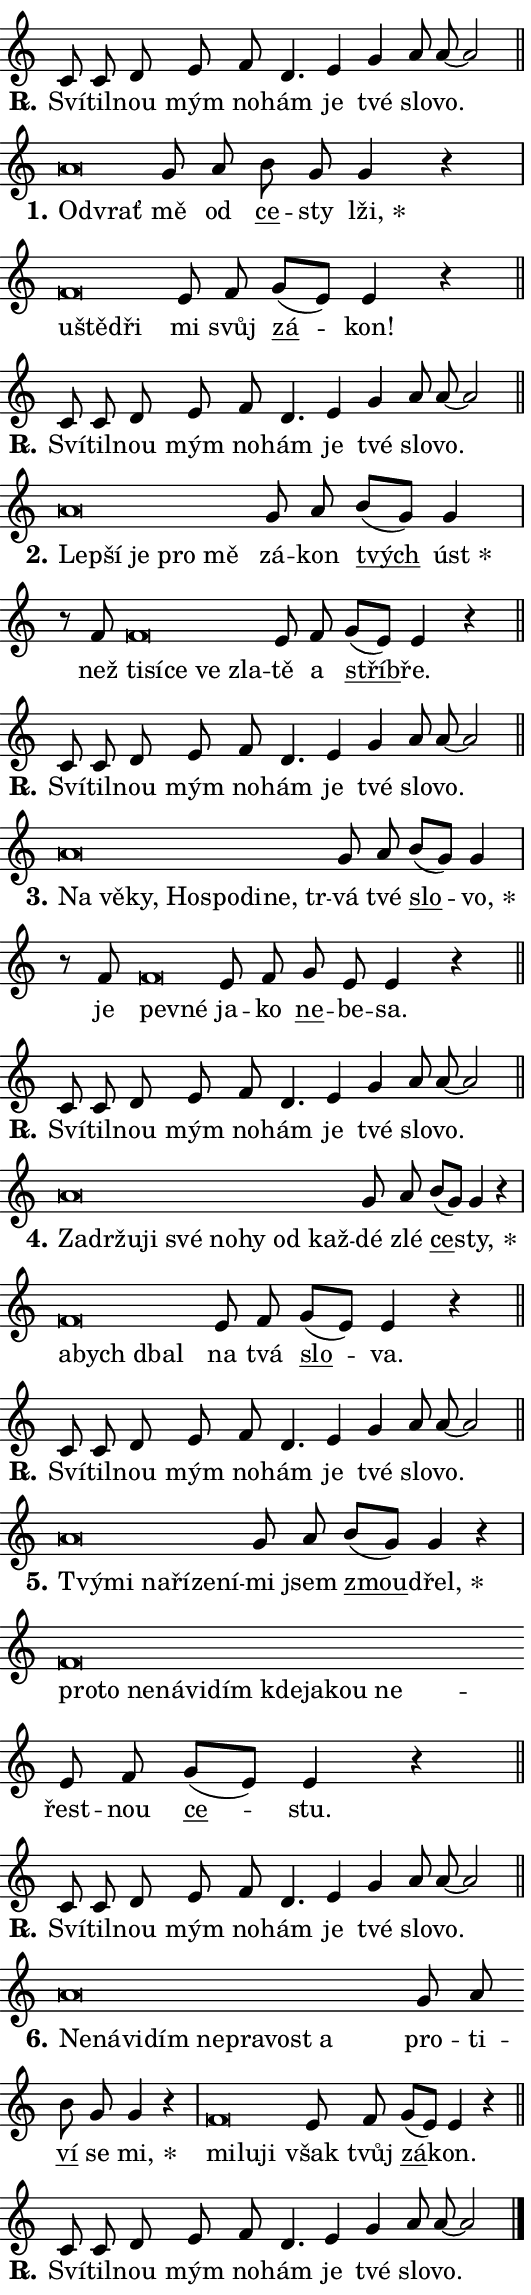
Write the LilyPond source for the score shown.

\version "2.24.0"
\header { tagline = "" }
\paper {
  indent = 0\cm
  top-margin = 0\cm
  right-margin = 0.13\cm % to fit lyric hyphens
  bottom-margin = 0\cm
  left-margin = 0\cm
  paper-width = 9\cm
  page-breaking = #ly:one-page-breaking
  system-system-spacing.basic-distance = #11
  score-system-spacing.basic-distance = #11
  ragged-last = ##f
}


%% Author: Thomas Morley
%% https://lists.gnu.org/archive/html/lilypond-user/2020-05/msg00002.html
#(define (line-position grob)
"Returns position of @var[grob} in current system:
   @code{'start}, if at first time-step
   @code{'end}, if at last time-step
   @code{'middle} otherwise
"
  (let* ((col (ly:item-get-column grob))
         (ln (ly:grob-object col 'left-neighbor))
         (rn (ly:grob-object col 'right-neighbor))
         (col-to-check-left (if (ly:grob? ln) ln col))
         (col-to-check-right (if (ly:grob? rn) rn col))
         (break-dir-left
           (and
             (ly:grob-property col-to-check-left 'non-musical #f)
             (ly:item-break-dir col-to-check-left)))
         (break-dir-right
           (and
             (ly:grob-property col-to-check-right 'non-musical #f)
             (ly:item-break-dir col-to-check-right))))
        (cond ((eqv? 1 break-dir-left) 'start)
              ((eqv? -1 break-dir-right) 'end)
              (else 'middle))))

#(define (tranparent-at-line-position vctor)
  (lambda (grob)
  "Relying on @code{line-position} select the relevant enry from @var{vctor}.
Used to determine transparency,"
    (case (line-position grob)
      ((end) (not (vector-ref vctor 0)))
      ((middle) (not (vector-ref vctor 1)))
      ((start) (not (vector-ref vctor 2))))))

noteHeadBreakVisibility =
#(define-music-function (break-visibility)(vector?)
"Makes @code{NoteHead}s transparent relying on @var{break-visibility}"
#{
  \override NoteHead.transparent =
    #(tranparent-at-line-position break-visibility)
#})

#(define delete-ledgers-for-transparent-note-heads
  (lambda (grob)
    "Reads whether a @code{NoteHead} is transparent.
If so this @code{NoteHead} is removed from @code{'note-heads} from
@var{grob}, which is supposed to be @code{LedgerLineSpanner}.
As a result ledgers are not printed for this @code{NoteHead}"
    (let* ((nhds-array (ly:grob-object grob 'note-heads))
           (nhds-list
             (if (ly:grob-array? nhds-array)
                 (ly:grob-array->list nhds-array)
                 '()))
           ;; Relies on the transparent-property being done before
           ;; Staff.LedgerLineSpanner.after-line-breaking is executed.
           ;; This is fragile ...
           (to-keep
             (remove
               (lambda (nhd)
                 (ly:grob-property nhd 'transparent #f))
               nhds-list)))
      ;; TODO find a better method to iterate over grob-arrays, similiar
      ;; to filter/remove etc for lists
      ;; For now rebuilt from scratch
      (set! (ly:grob-object grob 'note-heads)  '())
      (for-each
        (lambda (nhd)
          (ly:pointer-group-interface::add-grob grob 'note-heads nhd))
        to-keep))))

squashNotes = {
  \override NoteHead.X-extent = #'(-0.2 . 0.2)
  \override NoteHead.Y-extent = #'(-0.75 . 0)
  \override NoteHead.stencil =
    #(lambda (grob)
       (let ((pos (ly:grob-property grob 'staff-position)))
         (begin
           (if (< pos -7) (display "ERROR: Lower brevis then expected\n") (display ""))
           (if (<= pos -6) ly:text-interface::print ly:note-head::print))))
}
unSquashNotes = {
  \revert NoteHead.X-extent
  \revert NoteHead.Y-extent
  \revert NoteHead.stencil
}

hideNotes = \noteHeadBreakVisibility #begin-of-line-visible
unHideNotes = \noteHeadBreakVisibility #all-visible

% work-around for resetting accidentals
% https://lilypond.org/doc/v2.23/Documentation/notation/displaying-rhythms#unmetered-music
cadenzaMeasure = {
  \cadenzaOff
  \partial 1024 s1024
  \cadenzaOn
}

#(define-markup-command (accent layout props text) (markup?)
  "Underline accented syllable"
  (interpret-markup layout props
    #{\markup \override #'(offset . 4.3) \underline { #text }#}))

responsum = \markup \concat {
  "R" \hspace #-1.05 \path #0.1 #'((moveto 0 0.07) (lineto 0.9 0.8)) \hspace #0.05 "."
}

spaceSize = #0.6828661417322834 % exact space size for TeX Gyre Schola

\layout {
  \context {
    \Staff
    \remove "Time_signature_engraver"
    \override LedgerLineSpanner.after-line-breaking = #delete-ledgers-for-transparent-note-heads
  }
  \context {
    \Lyrics {
      \override LyricSpace.minimum-distance = \spaceSize
      \override LyricText.font-name = #"TeX Gyre Schola"
      \override LyricText.font-size = 1
      \override StanzaNumber.font-name = #"TeX Gyre Schola Bold"
      \override StanzaNumber.font-size = 1
    }
  }
  \context {
    \Score 
    \override NoteHead.text =
      #(lambda (grob) 
        (let ((pos (ly:grob-property grob 'staff-position)))
          #{\markup {
            \combine
              \halign #-0.55 \raise #(if (= pos -6) 0 0.5) \override #'(thickness . 2) \draw-line #'(3.2 . 0)
              \musicglyph "noteheads.sM1"
          }#}))
  }
}

% magnetic-lyrics.ily
%
%   written by
%     Jean Abou Samra <jean@abou-samra.fr>
%     Werner Lemberg <wl@gnu.org>
%
%   adapted by
%     Jiri Hon <jiri.hon@gmail.com>
%
% Version 2022-Apr-15

% https://www.mail-archive.com/lilypond-user@gnu.org/msg149350.html

#(define (Left_hyphen_pointer_engraver context)
   "Collect syllable-hyphen-syllable occurrences in lyrics and store
them in properties.  This engraver only looks to the left.  For
example, if the lyrics input is @code{foo -- bar}, it does the
following.

@itemize @bullet
@item
Set the @code{text} property of the @code{LyricHyphen} grob between
@q{foo} and @q{bar} to @code{foo}.

@item
Set the @code{left-hyphen} property of the @code{LyricText} grob with
text @q{foo} to the @code{LyricHyphen} grob between @q{foo} and
@q{bar}.
@end itemize

Use this auxiliary engraver in combination with the
@code{lyric-@/text::@/apply-@/magnetic-@/offset!} hook."
   (let ((hyphen #f)
         (text #f))
     (make-engraver
      (acknowledgers
       ((lyric-syllable-interface engraver grob source-engraver)
        (set! text grob)))
      (end-acknowledgers
       ((lyric-hyphen-interface engraver grob source-engraver)
        ;(when (not (grob::has-interface grob 'lyric-space-interface))
          (set! hyphen grob)));)
      ((stop-translation-timestep engraver)
       (when (and text hyphen)
         (ly:grob-set-object! text 'left-hyphen hyphen))
       (set! text #f)
       (set! hyphen #f)))))

#(define (lyric-text::apply-magnetic-offset! grob)
   "If the space between two syllables is less than the value in
property @code{LyricText@/.details@/.squash-threshold}, move the right
syllable to the left so that it gets concatenated with the left
syllable.

Use this function as a hook for
@code{LyricText@/.after-@/line-@/breaking} if the
@code{Left_@/hyphen_@/pointer_@/engraver} is active."
   (let ((hyphen (ly:grob-object grob 'left-hyphen #f)))
     (when hyphen
       (let ((left-text (ly:spanner-bound hyphen LEFT)))
         (when (grob::has-interface left-text 'lyric-syllable-interface)
           (let* ((common (ly:grob-common-refpoint grob left-text X))
                  (this-x-ext (ly:grob-extent grob common X))
                  (left-x-ext
                   (begin
                     ;; Trigger magnetism for left-text.
                     (ly:grob-property left-text 'after-line-breaking)
                     (ly:grob-extent left-text common X)))
                  ;; `delta` is the gap width between two syllables.
                  (delta (- (interval-start this-x-ext)
                            (interval-end left-x-ext)))
                  (details (ly:grob-property grob 'details))
                  (threshold (assoc-get 'squash-threshold details 0.2)))
             (when (< delta threshold)
               (let* (;; We have to manipulate the input text so that
                      ;; ligatures crossing syllable boundaries are not
                      ;; disabled.  For languages based on the Latin
                      ;; script this is essentially a beautification.
                      ;; However, for non-Western scripts it can be a
                      ;; necessity.
                      (lt (ly:grob-property left-text 'text))
                      (rt (ly:grob-property grob 'text))
                      (is-space (grob::has-interface hyphen 'lyric-space-interface))
                      (space (if is-space " " ""))
                      (extra-delta (if is-space spaceSize 0))
                      ;; Append new syllable.
                      (ltrt-space (if (and (string? lt) (string? rt))
                                (string-append lt space rt)
                                (make-concat-markup (list lt space rt))))
                      ;; Right-align `ltrt` to the right side.
                      (ltrt-space-markup (grob-interpret-markup
                               grob
                               (make-translate-markup
                                (cons (interval-length this-x-ext) 0)
                                (make-right-align-markup ltrt-space)))))
                 (begin
                   ;; Don't print `left-text`.
                   (ly:grob-set-property! left-text 'stencil #f)
                   ;; Set text and stencil (which holds all collected
                   ;; syllables so far) and shift it to the left.
                   (ly:grob-set-property! grob 'text ltrt-space)
                   (ly:grob-set-property! grob 'stencil ltrt-space-markup)
                   (ly:grob-translate-axis! grob (- (- delta extra-delta)) X))))))))))


#(define (lyric-hyphen::displace-bounds-first grob)
   ;; Make very sure this callback isn't triggered too early.
   (let ((left (ly:spanner-bound grob LEFT))
         (right (ly:spanner-bound grob RIGHT)))
     (ly:grob-property left 'after-line-breaking)
     (ly:grob-property right 'after-line-breaking)
     (ly:lyric-hyphen::print grob)))

squashThreshold = #0.4

\layout {
  \context {
    \Lyrics
    \consists #Left_hyphen_pointer_engraver
    \override LyricText.after-line-breaking =
      #lyric-text::apply-magnetic-offset!
    \override LyricHyphen.stencil = #lyric-hyphen::displace-bounds-first
    \override LyricText.details.squash-threshold = \squashThreshold
    \override LyricHyphen.minimum-distance = 0
    \override LyricHyphen.minimum-length = \squashThreshold
  }
}

squashText = \override LyricText.details.squash-threshold = 9999
unSquashText = \override LyricText.details.squash-threshold = \squashThreshold

leftText = \override LyricText.self-alignment-X = #LEFT
unLeftText = \revert LyricText.self-alignment-X

starOffset = #(lambda (grob) 
                (let ((x_offset (ly:self-alignment-interface::aligned-on-x-parent grob)))
                  (if (= x_offset 0) 0 (+ x_offset 1.2))))

star = #(define-music-function (syllable)(string?)
"Append star separator at the end of a syllable"
#{
  \once \override LyricText.X-offset = #starOffset
  \lyricmode { \markup {
    #syllable
    \override #'((font-name . "TeX Gyre Schola Bold")) \hspace #0.2 \lower #0.65 \larger "*"
  } }
#})

starAccent = #(define-music-function (syllable)(string?)
"Append star separator at the end of a syllable and make accent"
#{
  \once \override LyricText.X-offset = #starOffset
  \lyricmode { \markup {
    \accent #syllable
    \override #'((font-name . "TeX Gyre Schola Bold")) \hspace #0.2 \lower #0.65 \larger "*"
  } }
#})

breath = #(define-music-function (syllable)(string?)
"Append breathing indicator at the end of a syllable"
#{
  \lyricmode { \markup { #syllable "+" } }
#})

optionalBreath = #(define-music-function (syllable)(string?)
"Append optional breathing indicator at the end of a syllable"
#{
  \lyricmode { \markup { #syllable "(+)" } }
#})


\score {
    <<
        \new Voice = "melody" { \cadenzaOn \key c \major \relative { c'8 c d e f d4. \bar "" e4 g a8 a~ a2 \cadenzaMeasure \bar "||" \break } }
        \new Lyrics \lyricsto "melody" { \lyricmode { \set stanza = \responsum
Sví -- til -- nou mým no -- hám je tvé slo -- vo. } }
    >>
    \layout {}
}

\score {
    <<
        \new Voice = "melody" { \cadenzaOn \key c \major \relative { \squashNotes a'\breve*1/16 \hideNotes \breve*1/16 \bar "" \unHideNotes \unSquashNotes g8 a \bar "" b g g4 r \cadenzaMeasure \bar "|" \squashNotes f\breve*1/16 \hideNotes \breve*1/16 \breve*1/16 \bar "" \unHideNotes \unSquashNotes e8 f \bar "" g[( e)] e4 r \cadenzaMeasure \bar "||" \break } }
        \new Lyrics \lyricsto "melody" { \lyricmode { \set stanza = "1."
\leftText Od -- \squashText vrať \unLeftText \unSquashText mě od \markup \accent ce -- sty \star lži, \leftText u -- \squashText ště -- dři \unLeftText \unSquashText mi svůj \markup \accent zá -- kon! } }
    >>
    \layout {}
}

\score {
    <<
        \new Voice = "melody" { \cadenzaOn \key c \major \relative { c'8 c d e f d4. \bar "" e4 g a8 a~ a2 \cadenzaMeasure \bar "||" \break } }
        \new Lyrics \lyricsto "melody" { \lyricmode { \set stanza = \responsum
Sví -- til -- nou mým no -- hám je tvé slo -- vo. } }
    >>
    \layout {}
}

\score {
    <<
        \new Voice = "melody" { \cadenzaOn \key c \major \relative { \squashNotes a'\breve*1/16 \hideNotes \breve*1/16 \bar "" \breve*1/16 \bar "" \breve*1/16 \breve*1/16 \bar "" \unHideNotes \unSquashNotes g8 a \bar "" b[( g)] g4 \cadenzaMeasure \bar "|" r8 f8 \squashNotes f\breve*1/16 \hideNotes \breve*1/16 \bar "" \breve*1/16 \bar "" \breve*1/16 \breve*1/16 \bar "" \unHideNotes \unSquashNotes e8 f \bar "" g[( e)] e4 r \cadenzaMeasure \bar "||" \break } }
        \new Lyrics \lyricsto "melody" { \lyricmode { \set stanza = "2."
\leftText Lep -- \squashText ší je pro mě \unLeftText \unSquashText zá -- kon \markup \accent tvých \star úst než \leftText ti -- \squashText sí -- ce ve zla -- \unLeftText \unSquashText tě a \markup \accent stříb -- ře. } }
    >>
    \layout {}
}

\score {
    <<
        \new Voice = "melody" { \cadenzaOn \key c \major \relative { c'8 c d e f d4. \bar "" e4 g a8 a~ a2 \cadenzaMeasure \bar "||" \break } }
        \new Lyrics \lyricsto "melody" { \lyricmode { \set stanza = \responsum
Sví -- til -- nou mým no -- hám je tvé slo -- vo. } }
    >>
    \layout {}
}

\score {
    <<
        \new Voice = "melody" { \cadenzaOn \key c \major \relative { \squashNotes a'\breve*1/16 \hideNotes \breve*1/16 \bar "" \breve*1/16 \bar "" \breve*1/16 \bar "" \breve*1/16 \bar "" \breve*1/16 \bar "" \breve*1/16 \breve*1/16 \bar "" \unHideNotes \unSquashNotes g8 a \bar "" b[( g)] g4 \cadenzaMeasure \bar "|" r8 f8 \squashNotes f\breve*1/16 \hideNotes \breve*1/16 \bar "" \unHideNotes \unSquashNotes e8 f \bar "" g e e4 r \cadenzaMeasure \bar "||" \break } }
        \new Lyrics \lyricsto "melody" { \lyricmode { \set stanza = "3."
\leftText Na \squashText vě -- ky, Ho -- spo -- di -- ne, tr -- \unLeftText \unSquashText vá tvé \markup \accent slo -- \star vo, je \leftText pev -- \squashText né \unLeftText \unSquashText ja -- ko \markup \accent ne -- be -- sa. } }
    >>
    \layout {}
}

\score {
    <<
        \new Voice = "melody" { \cadenzaOn \key c \major \relative { c'8 c d e f d4. \bar "" e4 g a8 a~ a2 \cadenzaMeasure \bar "||" \break } }
        \new Lyrics \lyricsto "melody" { \lyricmode { \set stanza = \responsum
Sví -- til -- nou mým no -- hám je tvé slo -- vo. } }
    >>
    \layout {}
}

\score {
    <<
        \new Voice = "melody" { \cadenzaOn \key c \major \relative { \squashNotes a'\breve*1/16 \hideNotes \breve*1/16 \bar "" \breve*1/16 \bar "" \breve*1/16 \bar "" \breve*1/16 \bar "" \breve*1/16 \bar "" \breve*1/16 \bar "" \breve*1/16 \breve*1/16 \bar "" \unHideNotes \unSquashNotes g8 a \bar "" b[( g)] g4 r \cadenzaMeasure \bar "|" \squashNotes f\breve*1/16 \hideNotes \breve*1/16 \breve*1/16 \bar "" \unHideNotes \unSquashNotes e8 f \bar "" g[( e)] e4 r \cadenzaMeasure \bar "||" \break } }
        \new Lyrics \lyricsto "melody" { \lyricmode { \set stanza = "4."
\leftText Za -- \squashText dr -- žu -- ji své no -- hy od kaž -- \unLeftText \unSquashText dé zlé \markup \accent ce -- \star sty, \leftText a -- \squashText bych dbal \unLeftText \unSquashText na tvá \markup \accent slo -- va. } }
    >>
    \layout {}
}

\score {
    <<
        \new Voice = "melody" { \cadenzaOn \key c \major \relative { c'8 c d e f d4. \bar "" e4 g a8 a~ a2 \cadenzaMeasure \bar "||" \break } }
        \new Lyrics \lyricsto "melody" { \lyricmode { \set stanza = \responsum
Sví -- til -- nou mým no -- hám je tvé slo -- vo. } }
    >>
    \layout {}
}

\score {
    <<
        \new Voice = "melody" { \cadenzaOn \key c \major \relative { \squashNotes a'\breve*1/16 \hideNotes \breve*1/16 \bar "" \breve*1/16 \bar "" \breve*1/16 \bar "" \breve*1/16 \breve*1/16 \bar "" \unHideNotes \unSquashNotes g8 a \bar "" b[( g)] g4 r \cadenzaMeasure \bar "|" \squashNotes f\breve*1/16 \hideNotes \breve*1/16 \bar "" \breve*1/16 \bar "" \breve*1/16 \bar "" \breve*1/16 \bar "" \breve*1/16 \bar "" \breve*1/16 \bar "" \breve*1/16 \bar "" \breve*1/16 \breve*1/16 \bar "" \unHideNotes \unSquashNotes e8 f \bar "" g[( e)] e4 r \cadenzaMeasure \bar "||" \break } }
        \new Lyrics \lyricsto "melody" { \lyricmode { \set stanza = "5."
\leftText Tvý -- \squashText mi na -- ří -- ze -- ní -- \unLeftText \unSquashText mi jsem \markup \accent zmou -- \star dřel, \leftText pro -- \squashText to ne -- ná -- vi -- dím kde -- ja -- kou ne -- \unLeftText \unSquashText řest -- nou \markup \accent ce -- stu. } }
    >>
    \layout {}
}

\score {
    <<
        \new Voice = "melody" { \cadenzaOn \key c \major \relative { c'8 c d e f d4. \bar "" e4 g a8 a~ a2 \cadenzaMeasure \bar "||" \break } }
        \new Lyrics \lyricsto "melody" { \lyricmode { \set stanza = \responsum
Sví -- til -- nou mým no -- hám je tvé slo -- vo. } }
    >>
    \layout {}
}

\score {
    <<
        \new Voice = "melody" { \cadenzaOn \key c \major \relative { \squashNotes a'\breve*1/16 \hideNotes \breve*1/16 \bar "" \breve*1/16 \bar "" \breve*1/16 \bar "" \breve*1/16 \bar "" \breve*1/16 \bar "" \breve*1/16 \breve*1/16 \bar "" \unHideNotes \unSquashNotes g8 a \bar "" b g g4 r \cadenzaMeasure \bar "|" \squashNotes f\breve*1/16 \hideNotes \breve*1/16 \breve*1/16 \bar "" \unHideNotes \unSquashNotes e8 f \bar "" g[( e)] e4 r \cadenzaMeasure \bar "||" \break } }
        \new Lyrics \lyricsto "melody" { \lyricmode { \set stanza = "6."
\leftText Ne -- \squashText ná -- vi -- dím ne -- pra -- vost a \unLeftText \unSquashText pro -- ti -- \markup \accent ví se \star mi, \leftText mi -- \squashText lu -- ji \unLeftText \unSquashText však tvůj \markup \accent zá -- kon. } }
    >>
    \layout {}
}

\score {
    <<
        \new Voice = "melody" { \cadenzaOn \key c \major \relative { c'8 c d e f d4. \bar "" e4 g a8 a~ a2 \cadenzaMeasure \bar "||" \break } \bar "|." }
        \new Lyrics \lyricsto "melody" { \lyricmode { \set stanza = \responsum
Sví -- til -- nou mým no -- hám je tvé slo -- vo. } }
    >>
    \layout {}
}
